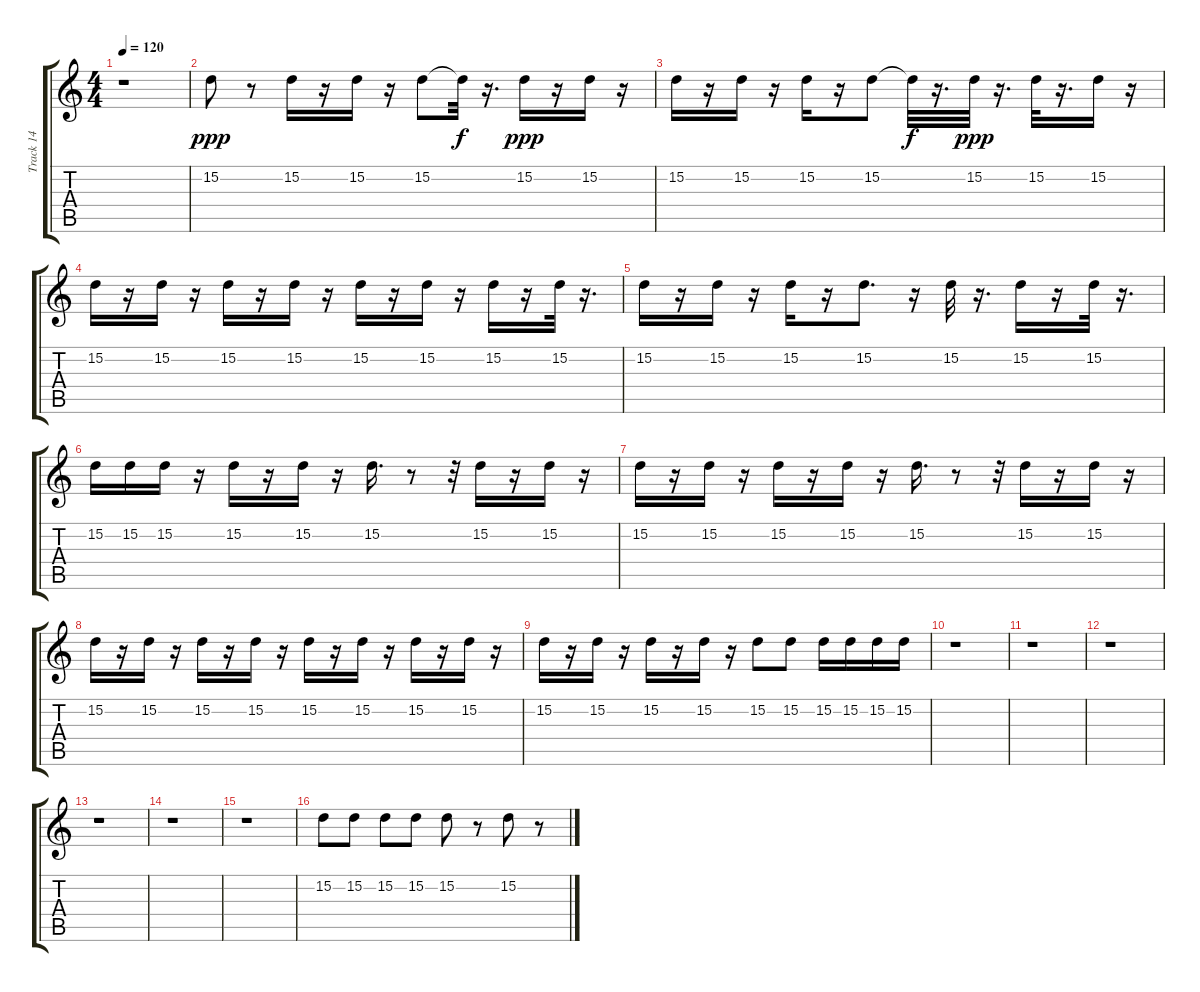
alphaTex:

\track ("Track 14" "Track 14") {instrument orchestrahit}
\staff {score tabs}
\tuning (E4 B3 G3 D3 A2 E2) {hide}
\ts (4 4)
\tempo 120
\clef g2
\ks c
r.1{dy ppp} |
15.2.8 r.8 15.2.16 r.16 15.2.16 r.16 15.2.8 15.2{t}.32{dy f} r.16{d} 15.2.16{dy ppp} r.16 15.2.16 r.16 |
15.2.16 r.16 15.2.16 r.16 15.2.16 r.16 15.2.8 15.2{t}.32{dy f} r.16{d} 15.2.32{dy ppp} r.16{d} 15.2.32 r.16{d} 15.2.16 r.16 |
15.2.16 r.16 15.2.16 r.16 15.2.16 r.16 15.2.16 r.16 15.2.16 r.16 15.2.16 r.16 15.2.16 r.16 15.2.32 r.16{d} |
15.2.16 r.16 15.2.16 r.16 15.2.16 r.16 15.2.8{d} r.16 15.2.32 r.16{d} 15.2.16 r.16 15.2.32 r.16{d} |
15.2.16 15.2.16 15.2.16 r.16 15.2.16 r.16 15.2.16 r.16 15.2.16{d} r.8 r.32 15.2.16 r.16 15.2.16 r.16 |
15.2.16 r.16 15.2.16 r.16 15.2.16 r.16 15.2.16 r.16 15.2.16{d} r.8 r.32 15.2.16 r.16 15.2.16 r.16 |
15.2.16 r.16 15.2.16 r.16 15.2.16 r.16 15.2.16 r.16 15.2.16 r.16 15.2.16 r.16 15.2.16 r.16 15.2.16 r.16 |
15.2.16 r.16 15.2.16 r.16 15.2.16 r.16 15.2.16 r.16 15.2.8 15.2.8 15.2.16 15.2.16 15.2.16 15.2.16 |
r.1 |
r.1 |
r.1 |
r.1 |
r.1 |
r.1 |
15.2.8 15.2.8 15.2.8 15.2.8 15.2.8 r.8 15.2.8 r.8
